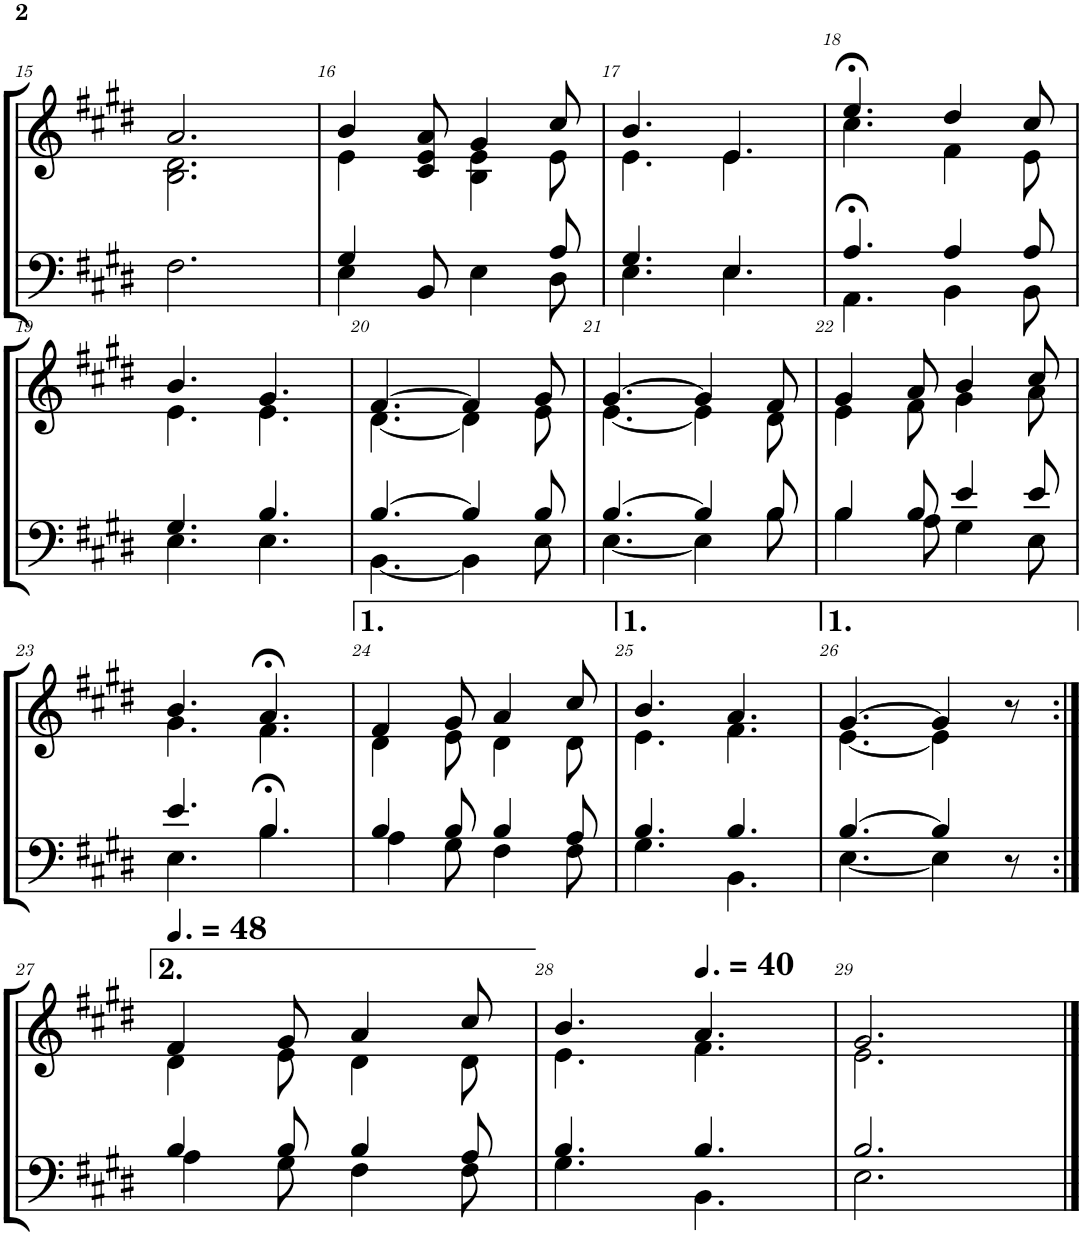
**kern	**kern
*part1	*part1
*staff2	*staff1
*I"Piano	*
*I'Pia.	*
!!LO:PB:g=z
*clefF4	*clefG2
*k[f#c#g#d#]	*k[f#c#g#d#]
*M6/8	*M6/8
=15	=15
*	*^
2.F#\	2.a/	2.B\ 2.d#\
=16	=16	=16
*^	*	*
4G#/	4E\	4b/	4e\
8BB/	4.ryy	8c#/ 8e/ 8a/	8ryy
4E\	.	4g#/	4B\ 4e\
8A/	8D#\	8cc#/	8e\
=17	=17	=17	=17
4.G#/	4.E\	4.b/	4.e\
4.E/	4.E\	4.e/	4.e\
=18	=18	=18	=18
4.A;</	4.AA\	4.ee;</	4.cc#\
4A/	4BB\	4dd#/	4f#\
8A/	8BB\	8cc#/	8e\
!!LO:LB:g=z	!!
=19	=19	=19	=19
4.G#/	4.E\	4.b/	4.e\
4.B/	4.E\	4.g#/	4.e\
=20	=20	=20	=20
[4.B/	[4.BB\	[4.f#/	[4.d#\
4B/]	4BB\]	4f#/]	4d#\]
8B/	8E\	8g#/	8e\
=21	=21	=21	=21
[4.B/	[4.E\	[4.g#/	[4.e\
4B/]	4E\]	4g#/]	4e\]
8B/	8B\	8f#/	8d#\
=22	=22	=22	=22
4B/	4B\	4g#/	4e\
8B/	8A\	8a/	8f#\
4e/	4G#\	4b/	4g#\
8e/	8E\	8cc#/	8a\
!!LO:LB:g=z	!!
=23	=23	=23	=23
4.e/	4.E\	4.b/	4.g#\
4.B;</	4.B\	4.a;</	4.f#\
=24	=24	=24	=24
4B/	4A\	4f#/	4d#\
8B/	8G#\	8g#/	8e\
4B/	4F#\	4a/	4d#\
8A/	8F#\	8cc#/	8d#\
=25	=25	=25	=25
4.B/	4.G#\	4.b/	4.e\
4.B/	4.BB\	4.a/	4.f#\
=26	=26	=26	=26
[4.B/	[4.E\	[4.g#/	[4.e\
4B/]	4E\]	4g#/]	4e\]
8r	8ryy	8r	8ryy
!!LO:LB:g=z	!!
=27:|!	=27:|!	=27:|!	=27:|!
*	*	*MM72	*
4B/	4A\	4f#/	4d#\
8B/	8G#\	8g#/	8e\
4B/	4F#\	4a/	4d#\
8A/	8F#\	8cc#/	8d#\
=28	=28	=28	=28
4.B/	4.G#\	4.b/	4.e\
*	*	*MM60	*
4.B/	4.BB\	4.a/	4.f#\
=29	=29	=29	=29
2.B/	2.E\	2.g#/	2.e\
*v	*v	*	*
*	*v	*v
==	==
*-	*-
